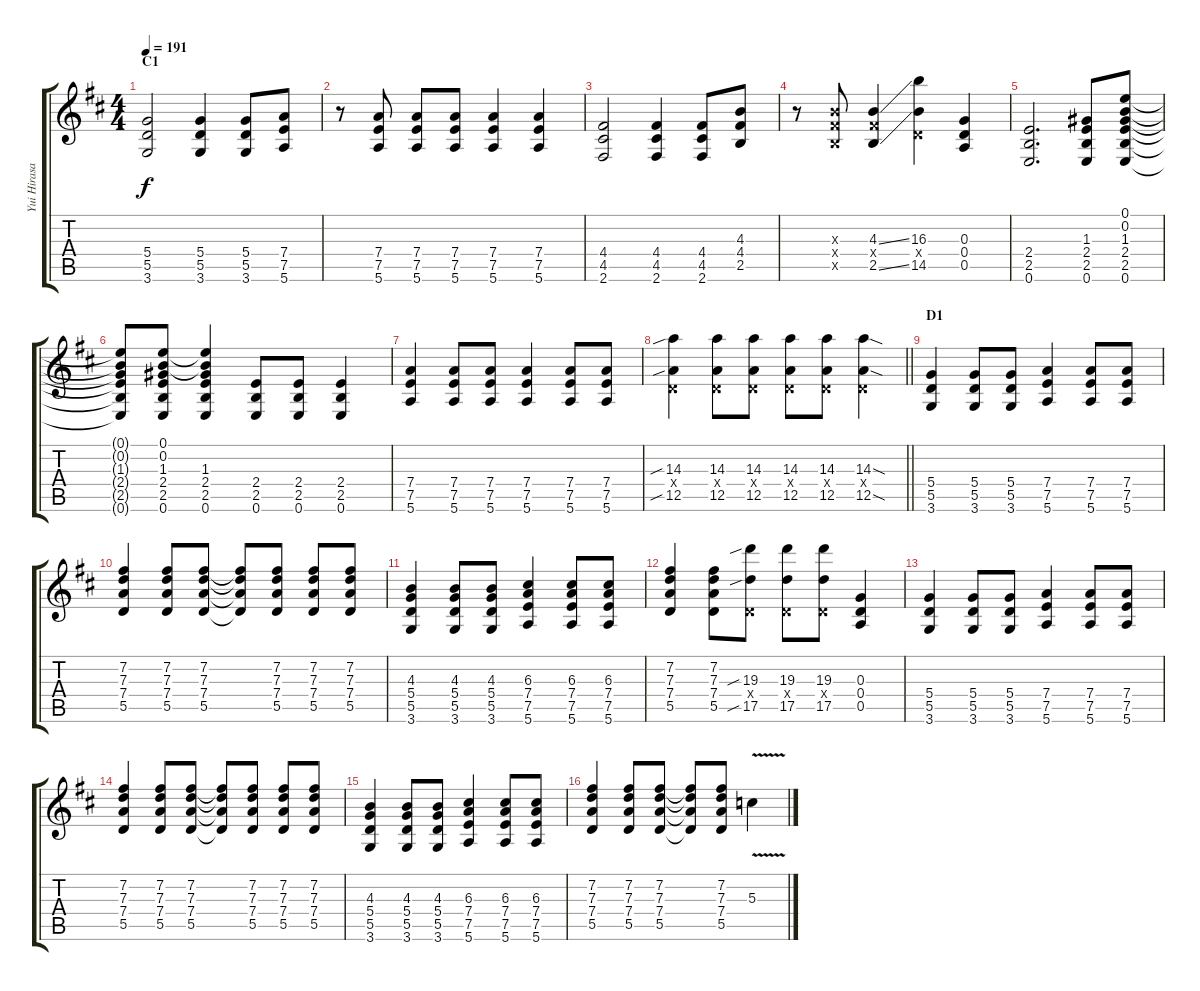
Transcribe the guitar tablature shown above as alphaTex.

\track ("Yui Hirasawa" "Yui Hirasa") {instrument distortionguitar}
\staff {score tabs}
\tuning (E4 B3 G3 D3 A2 E2) {hide}
\ts (4 4)
\section ("" "C1")
\tempo 191
\clef g2
\ks d
(5.4 5.5 3.6).2{dy f} (5.4 5.5 3.6).4 (5.4 5.5 3.6).8 (7.4 7.5 5.6).8 |
r.8 (7.4 7.5 5.6).8 (7.4 7.5 5.6).8 (7.4 7.5 5.6).8 (7.4 7.5 5.6).4 (7.4 7.5 5.6).4 |
(4.4 4.5 2.6).2 (4.4 4.5 2.6).4 (4.4 4.5 2.6).8 (4.3 4.4 2.5).8 |
r.8 (4.3{x} 4.4{x} 2.5{x}).8 (4.3{ss} 4.4{x} 2.5{ss}).4 (16.3 0.4{x} 14.5).4 (0.3 0.4 0.5).4 |
(2.4 2.5 0.6).2{d} (1.3 2.4 2.5 0.6).8 (0.1 0.2 1.3 2.4 2.5 0.6).8 |
(0.1{t} 0.2{t} 1.3{t} 2.4{t} 2.5{t} 0.6{t}).8 (0.1 0.2 1.3 2.4 2.5 0.6).8 (0.1{t} 0.2{t} 1.3 2.4 2.5 0.6).4 (2.4 2.5 0.6).8 (2.4 2.5 0.6).8 (2.4 2.5 0.6).4 |
(7.4 7.5 5.6).4 (7.4 7.5 5.6).8 (7.4 7.5 5.6).8 (7.4 7.5 5.6).4 (7.4 7.5 5.6).8 (7.4 7.5 5.6).8 |
\barLineRight lightlight
(14.3{sib} 0.4{x} 12.5{sib}).4 (14.3 0.4{x} 12.5).8 (14.3 0.4{x} 12.5).8 (14.3 0.4{x} 12.5).8 (14.3 0.4{x} 12.5).8 (14.3{sod} 0.4{x} 12.5{sod}).4 |
\section ("" "D1")
(5.4 5.5 3.6).4 (5.4 5.5 3.6).8 (5.4 5.5 3.6).8 (7.4 7.5 5.6).4 (7.4 7.5 5.6).8 (7.4 7.5 5.6).8 |
(7.2 7.3 7.4 5.5).4 (7.2 7.3 7.4 5.5).8 (7.2 7.3 7.4 5.5).8 (7.2{t} 7.3{t} 7.4{t} 5.5{t}).8 (7.2 7.3 7.4 5.5).8 (7.2 7.3 7.4 5.5).8 (7.2 7.3 7.4 5.5).8 |
(4.3 5.4 5.5 3.6).4 (4.3 5.4 5.5 3.6).8 (4.3 5.4 5.5 3.6).8 (6.3 7.4 7.5 5.6).4 (6.3 7.4 7.5 5.6).8 (6.3 7.4 7.5 5.6).8 |
(7.2 7.3 7.4 5.5).4 (7.2 7.3 7.4 5.5).8 (19.3{sib} 0.4{x} 17.5{sib}).8 (19.3 0.4{x} 17.5).8 (19.3 0.4{x} 17.5).8 (0.3 0.4 0.5).4 |
(5.4 5.5 3.6).4 (5.4 5.5 3.6).8 (5.4 5.5 3.6).8 (7.4 7.5 5.6).4 (7.4 7.5 5.6).8 (7.4 7.5 5.6).8 |
(7.2 7.3 7.4 5.5).4 (7.2 7.3 7.4 5.5).8 (7.2 7.3 7.4 5.5).8 (7.2{t} 7.3{t} 7.4{t} 5.5{t}).8 (7.2 7.3 7.4 5.5).8 (7.2 7.3 7.4 5.5).8 (7.2 7.3 7.4 5.5).8 |
(4.3 5.4 5.5 3.6).4 (4.3 5.4 5.5 3.6).8 (4.3 5.4 5.5 3.6).8 (6.3 7.4 7.5 5.6).4 (6.3 7.4 7.5 5.6).8 (6.3 7.4 7.5 5.6).8 |
(7.2 7.3 7.4 5.5).4 (7.2 7.3 7.4 5.5).8 (7.2 7.3 7.4 5.5).8 (7.2{t} 7.3{t} 7.4{t} 5.5{t}).8 (7.2 7.3 7.4 5.5).8 5.3{v}.4
